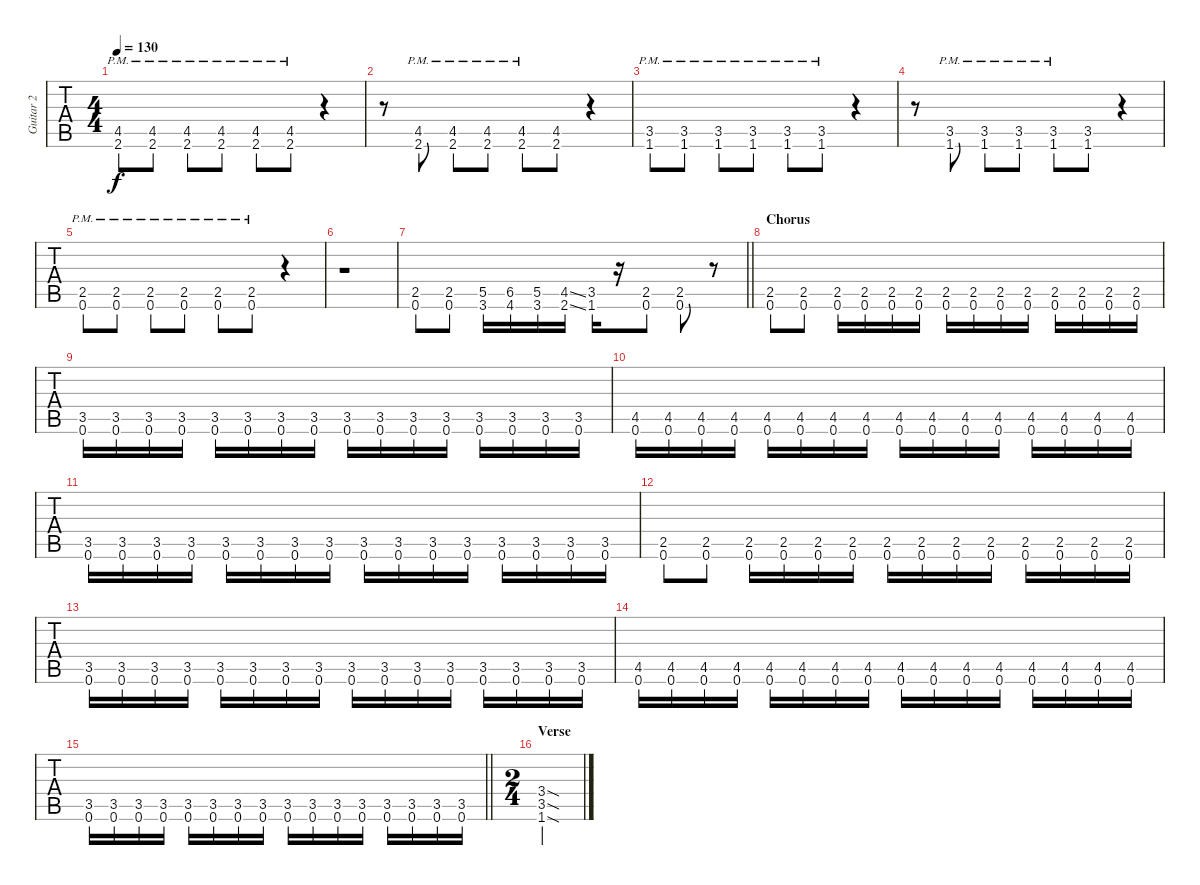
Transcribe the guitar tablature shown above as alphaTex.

\track ("Guitar 2" "Guitar 2") {instrument distortionguitar}
\staff {tabs}
\tuning (E4 B3 G3 C3 G2 D2) {hide}
\ts (4 4)
\tempo 130
\clef g2
\ks c
(4.5{pm} 2.6).8{dy f} (4.5{pm} 2.6).8 (4.5{pm} 2.6).8 (4.5{pm} 2.6).8 (4.5{pm} 2.6).8 (4.5{pm} 2.6).8 r.4 |
r.8 (4.5{pm} 2.6).8 (4.5{pm} 2.6).8 (4.5{pm} 2.6).8 (4.5{pm} 2.6).8 (4.5 2.6).8 r.4 |
(3.5{pm} 1.6).8 (3.5{pm} 1.6).8 (3.5{pm} 1.6).8 (3.5{pm} 1.6).8 (3.5{pm} 1.6).8 (3.5{pm} 1.6).8 r.4 |
r.8 (3.5{pm} 1.6).8 (3.5{pm} 1.6).8 (3.5{pm} 1.6).8 (3.5{pm} 1.6).8 (3.5 1.6).8 r.4 |
(2.5{pm} 0.6).8 (2.5{pm} 0.6).8 (2.5{pm} 0.6).8 (2.5{pm} 0.6).8 (2.5{pm} 0.6).8 (2.5{pm} 0.6).8 r.4 |
r.1 |
\barLineRight lightlight
(2.5 0.6).8 (2.5 0.6).8 (5.5 3.6).16 (6.5 4.6).16 (5.5 3.6).16 (4.5{ss} 2.6{ss}).16 (3.5 1.6).16 r.16 (2.5 0.6).8 (2.5 0.6).8 r.8 |
\section ("" "Chorus")
(2.5 0.6).8 (2.5 0.6).8 (2.5 0.6).16 (2.5 0.6).16 (2.5 0.6).16 (2.5 0.6).16 (2.5 0.6).16 (2.5 0.6).16 (2.5 0.6).16 (2.5 0.6).16 (2.5 0.6).16 (2.5 0.6).16 (2.5 0.6).16 (2.5 0.6).16 |
(3.5 0.6).16 (3.5 0.6).16 (3.5 0.6).16 (3.5 0.6).16 (3.5 0.6).16 (3.5 0.6).16 (3.5 0.6).16 (3.5 0.6).16 (3.5 0.6).16 (3.5 0.6).16 (3.5 0.6).16 (3.5 0.6).16 (3.5 0.6).16 (3.5 0.6).16 (3.5 0.6).16 (3.5 0.6).16 |
(4.5 0.6).16 (4.5 0.6).16 (4.5 0.6).16 (4.5 0.6).16 (4.5 0.6).16 (4.5 0.6).16 (4.5 0.6).16 (4.5 0.6).16 (4.5 0.6).16 (4.5 0.6).16 (4.5 0.6).16 (4.5 0.6).16 (4.5 0.6).16 (4.5 0.6).16 (4.5 0.6).16 (4.5 0.6).16 |
(3.5 0.6).16 (3.5 0.6).16 (3.5 0.6).16 (3.5 0.6).16 (3.5 0.6).16 (3.5 0.6).16 (3.5 0.6).16 (3.5 0.6).16 (3.5 0.6).16 (3.5 0.6).16 (3.5 0.6).16 (3.5 0.6).16 (3.5 0.6).16 (3.5 0.6).16 (3.5 0.6).16 (3.5 0.6).16 |
(2.5 0.6).8 (2.5 0.6).8 (2.5 0.6).16 (2.5 0.6).16 (2.5 0.6).16 (2.5 0.6).16 (2.5 0.6).16 (2.5 0.6).16 (2.5 0.6).16 (2.5 0.6).16 (2.5 0.6).16 (2.5 0.6).16 (2.5 0.6).16 (2.5 0.6).16 |
(3.5 0.6).16 (3.5 0.6).16 (3.5 0.6).16 (3.5 0.6).16 (3.5 0.6).16 (3.5 0.6).16 (3.5 0.6).16 (3.5 0.6).16 (3.5 0.6).16 (3.5 0.6).16 (3.5 0.6).16 (3.5 0.6).16 (3.5 0.6).16 (3.5 0.6).16 (3.5 0.6).16 (3.5 0.6).16 |
(4.5 0.6).16 (4.5 0.6).16 (4.5 0.6).16 (4.5 0.6).16 (4.5 0.6).16 (4.5 0.6).16 (4.5 0.6).16 (4.5 0.6).16 (4.5 0.6).16 (4.5 0.6).16 (4.5 0.6).16 (4.5 0.6).16 (4.5 0.6).16 (4.5 0.6).16 (4.5 0.6).16 (4.5 0.6).16 |
\barLineRight lightlight
(3.5 0.6).16 (3.5 0.6).16 (3.5 0.6).16 (3.5 0.6).16 (3.5 0.6).16 (3.5 0.6).16 (3.5 0.6).16 (3.5 0.6).16 (3.5 0.6).16 (3.5 0.6).16 (3.5 0.6).16 (3.5 0.6).16 (3.5 0.6).16 (3.5 0.6).16 (3.5 0.6).16 (3.5 0.6).16 |
\ts (2 4)
\section ("" "Verse")
(3.4{sod} 3.5{sod} 1.6{sod}).2
